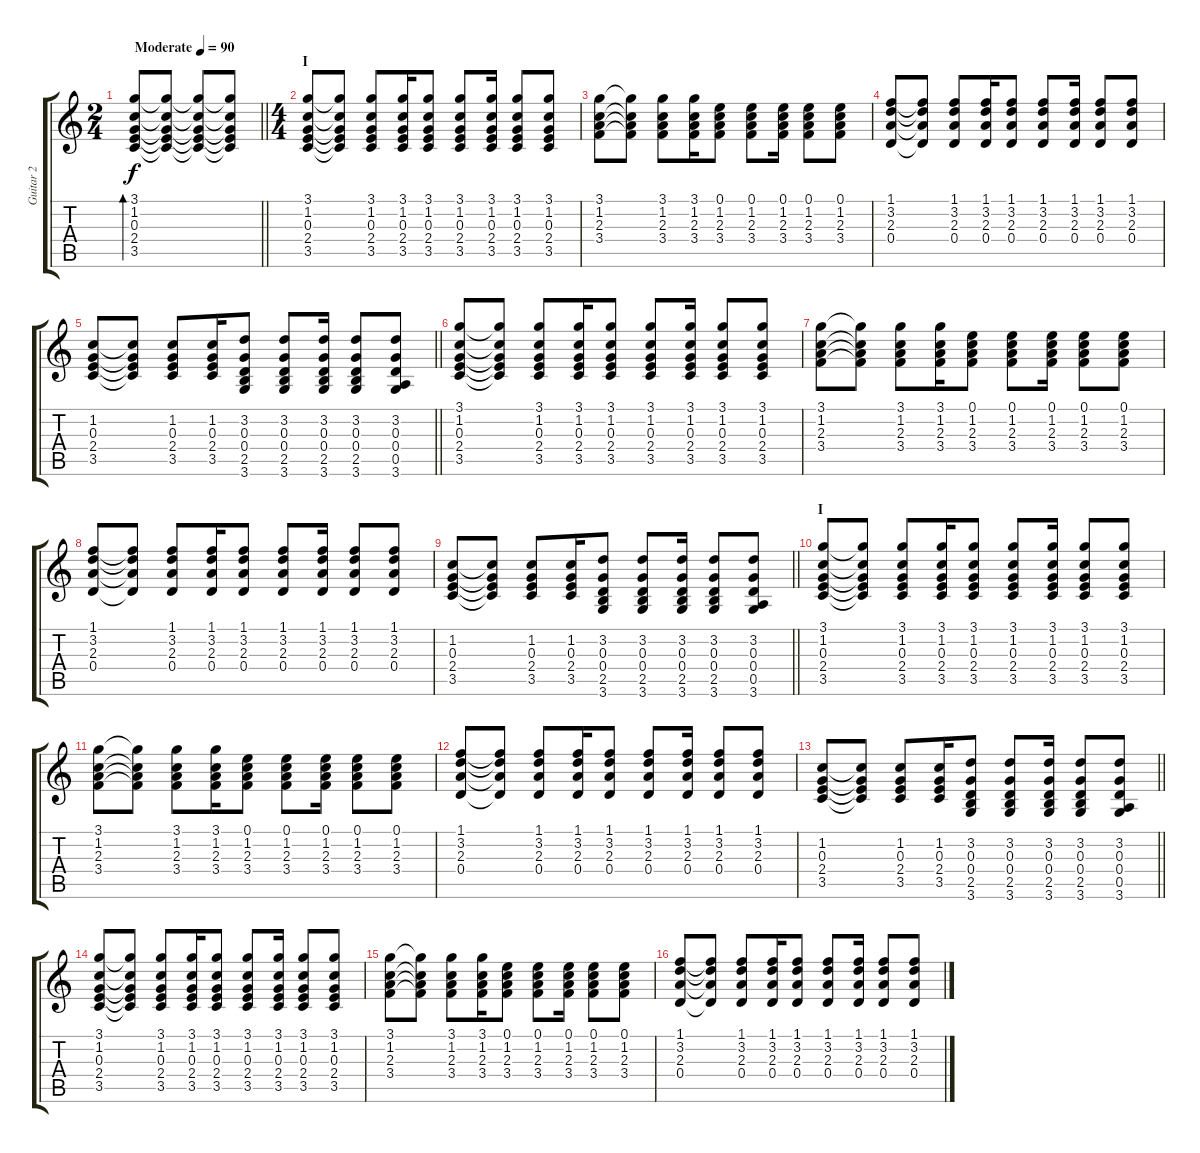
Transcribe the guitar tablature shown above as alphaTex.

\track ("Guitar 2" "Guitar 2") {instrument acousticguitarnylon}
\staff {score tabs}
\tuning (E4 B3 G3 D3 A2 E2) {hide}
\ts (2 4)
\tempo (90 "Moderate")
\clef g2
\barLineRight lightlight
\ks c
(3.1 1.2 0.3 2.4 3.5).8{bd 60 dy f instrument acousticguitarnylon} (3.1{t} 1.2{t} 0.3{t} 2.4{t} 3.5{t}).8 (3.1{t} 1.2{t} 0.3{t} 2.4{t} 3.5{t}).8 (3.1{t} 1.2{t} 0.3{t} 2.4{t} 3.5{t}).8 |
\ts (4 4)
\section ("" "I")
(3.1 1.2 0.3 2.4 3.5).8 (3.1{t} 1.2{t} 0.3{t} 2.4{t} 3.5{t}).8 (3.1 1.2 0.3 2.4 3.5).8 (3.1 1.2 0.3 2.4 3.5).16 (3.1 1.2 0.3 2.4 3.5).8 (3.1 1.2 0.3 2.4 3.5).8 (3.1 1.2 0.3 2.4 3.5).16 (3.1 1.2 0.3 2.4 3.5).8 (3.1 1.2 0.3 2.4 3.5).8 |
(3.1 1.2 2.3 3.4).8 (3.1{t} 1.2{t} 2.3{t} 3.4{t}).8 (3.1 1.2 2.3 3.4).8 (3.1 1.2 2.3 3.4).16 (0.1 1.2 2.3 3.4).8 (0.1 1.2 2.3 3.4).8 (0.1 1.2 2.3 3.4).16 (0.1 1.2 2.3 3.4).8 (0.1 1.2 2.3 3.4).8 |
(1.1 3.2 2.3 0.4).8 (1.1{t} 3.2{t} 2.3{t} 0.4{t}).8 (1.1 3.2 2.3 0.4).8 (1.1 3.2 2.3 0.4).16 (1.1 3.2 2.3 0.4).8 (1.1 3.2 2.3 0.4).8 (1.1 3.2 2.3 0.4).16 (1.1 3.2 2.3 0.4).8 (1.1 3.2 2.3 0.4).8 |
\barLineRight lightlight
(1.2 0.3 2.4 3.5).8 (1.2{t} 0.3{t} 2.4{t} 3.5{t}).8 (1.2 0.3 2.4 3.5).8 (1.2 0.3 2.4 3.5).16 (3.2 0.3 0.4 2.5 3.6).8 (3.2 0.3 0.4 2.5 3.6).8 (3.2 0.3 0.4 2.5 3.6).16 (3.2 0.3 0.4 2.5 3.6).8 (3.2 0.3 0.4 0.5 3.6).8 |
(3.1 1.2 0.3 2.4 3.5).8 (3.1{t} 1.2{t} 0.3{t} 2.4{t} 3.5{t}).8 (3.1 1.2 0.3 2.4 3.5).8 (3.1 1.2 0.3 2.4 3.5).16 (3.1 1.2 0.3 2.4 3.5).8 (3.1 1.2 0.3 2.4 3.5).8 (3.1 1.2 0.3 2.4 3.5).16 (3.1 1.2 0.3 2.4 3.5).8 (3.1 1.2 0.3 2.4 3.5).8 |
(3.1 1.2 2.3 3.4).8 (3.1{t} 1.2{t} 2.3{t} 3.4{t}).8 (3.1 1.2 2.3 3.4).8 (3.1 1.2 2.3 3.4).16 (0.1 1.2 2.3 3.4).8 (0.1 1.2 2.3 3.4).8 (0.1 1.2 2.3 3.4).16 (0.1 1.2 2.3 3.4).8 (0.1 1.2 2.3 3.4).8 |
(1.1 3.2 2.3 0.4).8 (1.1{t} 3.2{t} 2.3{t} 0.4{t}).8 (1.1 3.2 2.3 0.4).8 (1.1 3.2 2.3 0.4).16 (1.1 3.2 2.3 0.4).8 (1.1 3.2 2.3 0.4).8 (1.1 3.2 2.3 0.4).16 (1.1 3.2 2.3 0.4).8 (1.1 3.2 2.3 0.4).8 |
\barLineRight lightlight
(1.2 0.3 2.4 3.5).8 (1.2{t} 0.3{t} 2.4{t} 3.5{t}).8 (1.2 0.3 2.4 3.5).8 (1.2 0.3 2.4 3.5).16 (3.2 0.3 0.4 2.5 3.6).8 (3.2 0.3 0.4 2.5 3.6).8 (3.2 0.3 0.4 2.5 3.6).16 (3.2 0.3 0.4 2.5 3.6).8 (3.2 0.3 0.4 0.5 3.6).8 |
\section ("" "I")
(3.1 1.2 0.3 2.4 3.5).8 (3.1{t} 1.2{t} 0.3{t} 2.4{t} 3.5{t}).8 (3.1 1.2 0.3 2.4 3.5).8 (3.1 1.2 0.3 2.4 3.5).16 (3.1 1.2 0.3 2.4 3.5).8 (3.1 1.2 0.3 2.4 3.5).8 (3.1 1.2 0.3 2.4 3.5).16 (3.1 1.2 0.3 2.4 3.5).8 (3.1 1.2 0.3 2.4 3.5).8 |
(3.1 1.2 2.3 3.4).8 (3.1{t} 1.2{t} 2.3{t} 3.4{t}).8 (3.1 1.2 2.3 3.4).8 (3.1 1.2 2.3 3.4).16 (0.1 1.2 2.3 3.4).8 (0.1 1.2 2.3 3.4).8 (0.1 1.2 2.3 3.4).16 (0.1 1.2 2.3 3.4).8 (0.1 1.2 2.3 3.4).8 |
(1.1 3.2 2.3 0.4).8 (1.1{t} 3.2{t} 2.3{t} 0.4{t}).8 (1.1 3.2 2.3 0.4).8 (1.1 3.2 2.3 0.4).16 (1.1 3.2 2.3 0.4).8 (1.1 3.2 2.3 0.4).8 (1.1 3.2 2.3 0.4).16 (1.1 3.2 2.3 0.4).8 (1.1 3.2 2.3 0.4).8 |
\barLineRight lightlight
(1.2 0.3 2.4 3.5).8 (1.2{t} 0.3{t} 2.4{t} 3.5{t}).8 (1.2 0.3 2.4 3.5).8 (1.2 0.3 2.4 3.5).16 (3.2 0.3 0.4 2.5 3.6).8 (3.2 0.3 0.4 2.5 3.6).8 (3.2 0.3 0.4 2.5 3.6).16 (3.2 0.3 0.4 2.5 3.6).8 (3.2 0.3 0.4 0.5 3.6).8 |
(3.1 1.2 0.3 2.4 3.5).8 (3.1{t} 1.2{t} 0.3{t} 2.4{t} 3.5{t}).8 (3.1 1.2 0.3 2.4 3.5).8 (3.1 1.2 0.3 2.4 3.5).16 (3.1 1.2 0.3 2.4 3.5).8 (3.1 1.2 0.3 2.4 3.5).8 (3.1 1.2 0.3 2.4 3.5).16 (3.1 1.2 0.3 2.4 3.5).8 (3.1 1.2 0.3 2.4 3.5).8 |
(3.1 1.2 2.3 3.4).8 (3.1{t} 1.2{t} 2.3{t} 3.4{t}).8 (3.1 1.2 2.3 3.4).8 (3.1 1.2 2.3 3.4).16 (0.1 1.2 2.3 3.4).8 (0.1 1.2 2.3 3.4).8 (0.1 1.2 2.3 3.4).16 (0.1 1.2 2.3 3.4).8 (0.1 1.2 2.3 3.4).8 |
(1.1 3.2 2.3 0.4).8 (1.1{t} 3.2{t} 2.3{t} 0.4{t}).8 (1.1 3.2 2.3 0.4).8 (1.1 3.2 2.3 0.4).16 (1.1 3.2 2.3 0.4).8 (1.1 3.2 2.3 0.4).8 (1.1 3.2 2.3 0.4).16 (1.1 3.2 2.3 0.4).8 (1.1 3.2 2.3 0.4).8
